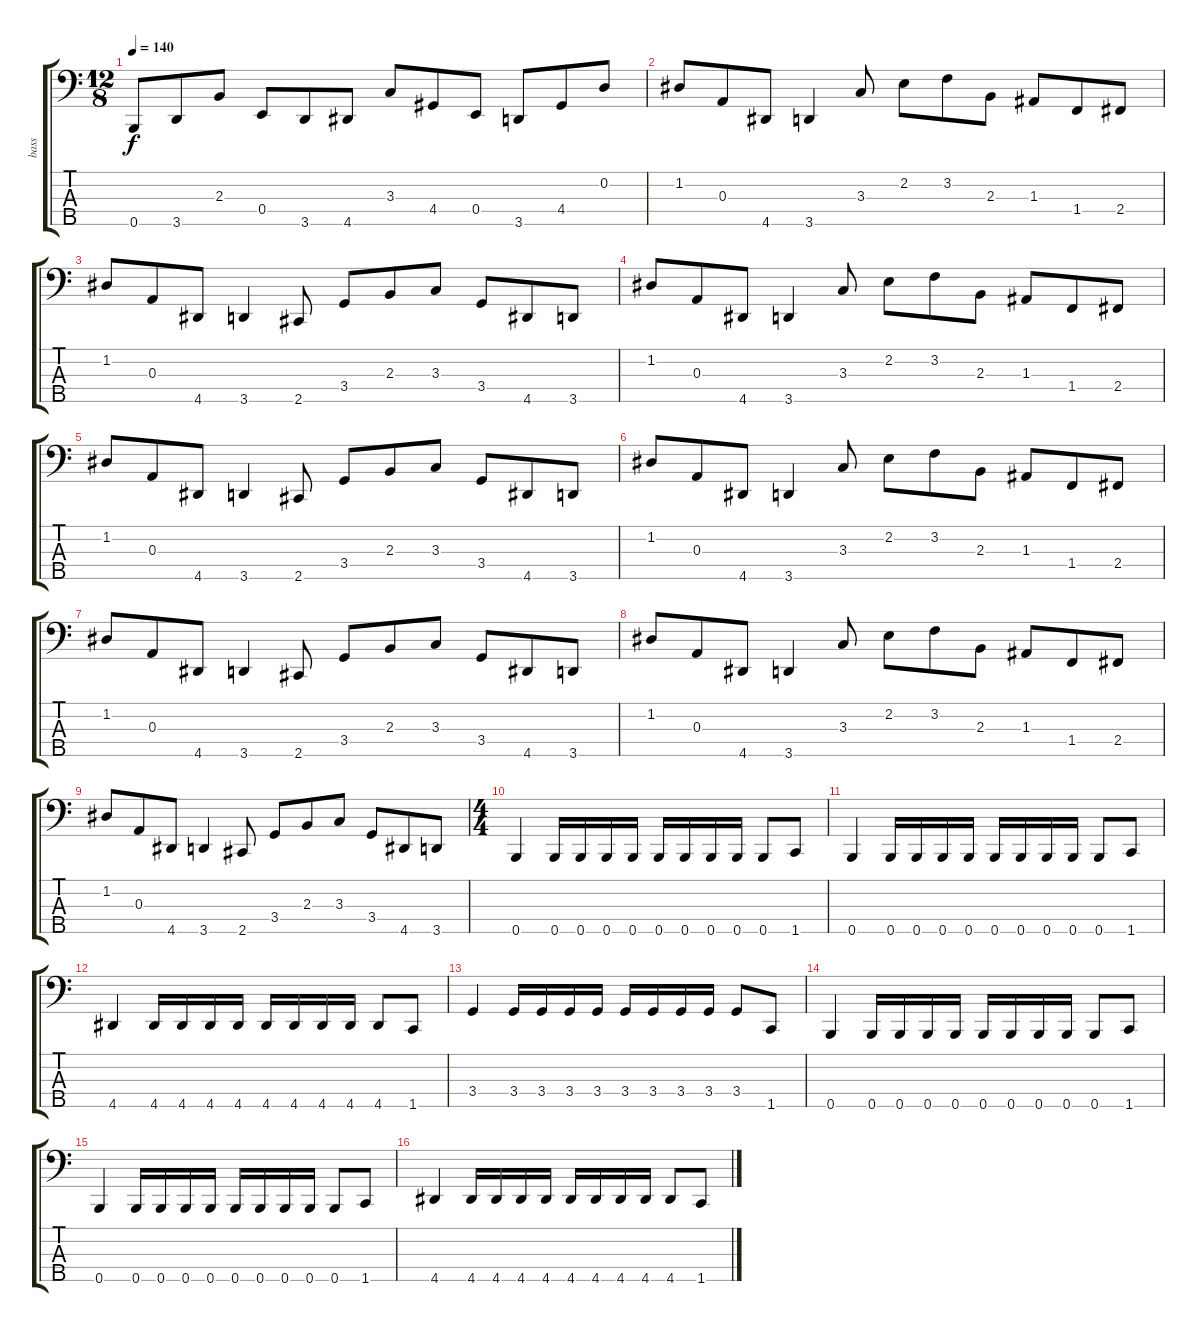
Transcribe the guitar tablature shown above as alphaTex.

\track ("bass                " "bass      ") {instrument electricbasspick}
\staff {score tabs}
\tuning (G2 D2 A1 E1 B0) {hide}
\ts (12 8)
\tempo 140
\clef f4
\ks c
0.5.8{dy f} 3.5.8 2.3.8 0.4.8 3.5.8 4.5.8 3.3.8 4.4.8 0.4.8 3.5.8 4.4.8 0.2.8 |
1.2.8 0.3.8 4.5.8 3.5.4 3.3.8 2.2.8 3.2.8 2.3.8 1.3.8 1.4.8 2.4.8 |
1.2.8 0.3.8 4.5.8 3.5.4 2.5.8 3.4.8 2.3.8 3.3.8 3.4.8 4.5.8 3.5.8 |
1.2.8 0.3.8 4.5.8 3.5.4 3.3.8 2.2.8 3.2.8 2.3.8 1.3.8 1.4.8 2.4.8 |
1.2.8 0.3.8 4.5.8 3.5.4 2.5.8 3.4.8 2.3.8 3.3.8 3.4.8 4.5.8 3.5.8 |
1.2.8 0.3.8 4.5.8 3.5.4 3.3.8 2.2.8 3.2.8 2.3.8 1.3.8 1.4.8 2.4.8 |
1.2.8 0.3.8 4.5.8 3.5.4 2.5.8 3.4.8 2.3.8 3.3.8 3.4.8 4.5.8 3.5.8 |
1.2.8 0.3.8 4.5.8 3.5.4 3.3.8 2.2.8 3.2.8 2.3.8 1.3.8 1.4.8 2.4.8 |
1.2.8 0.3.8 4.5.8 3.5.4 2.5.8 3.4.8 2.3.8 3.3.8 3.4.8 4.5.8 3.5.8 |
\ts (4 4)
0.5.4 0.5.16 0.5.16 0.5.16 0.5.16 0.5.16 0.5.16 0.5.16 0.5.16 0.5.8 1.5.8 |
0.5.4 0.5.16 0.5.16 0.5.16 0.5.16 0.5.16 0.5.16 0.5.16 0.5.16 0.5.8 1.5.8 |
4.5.4 4.5.16 4.5.16 4.5.16 4.5.16 4.5.16 4.5.16 4.5.16 4.5.16 4.5.8 1.5.8 |
3.4.4 3.4.16 3.4.16 3.4.16 3.4.16 3.4.16 3.4.16 3.4.16 3.4.16 3.4.8 1.5.8 |
0.5.4 0.5.16 0.5.16 0.5.16 0.5.16 0.5.16 0.5.16 0.5.16 0.5.16 0.5.8 1.5.8 |
0.5.4 0.5.16 0.5.16 0.5.16 0.5.16 0.5.16 0.5.16 0.5.16 0.5.16 0.5.8 1.5.8 |
4.5.4 4.5.16 4.5.16 4.5.16 4.5.16 4.5.16 4.5.16 4.5.16 4.5.16 4.5.8 1.5.8
